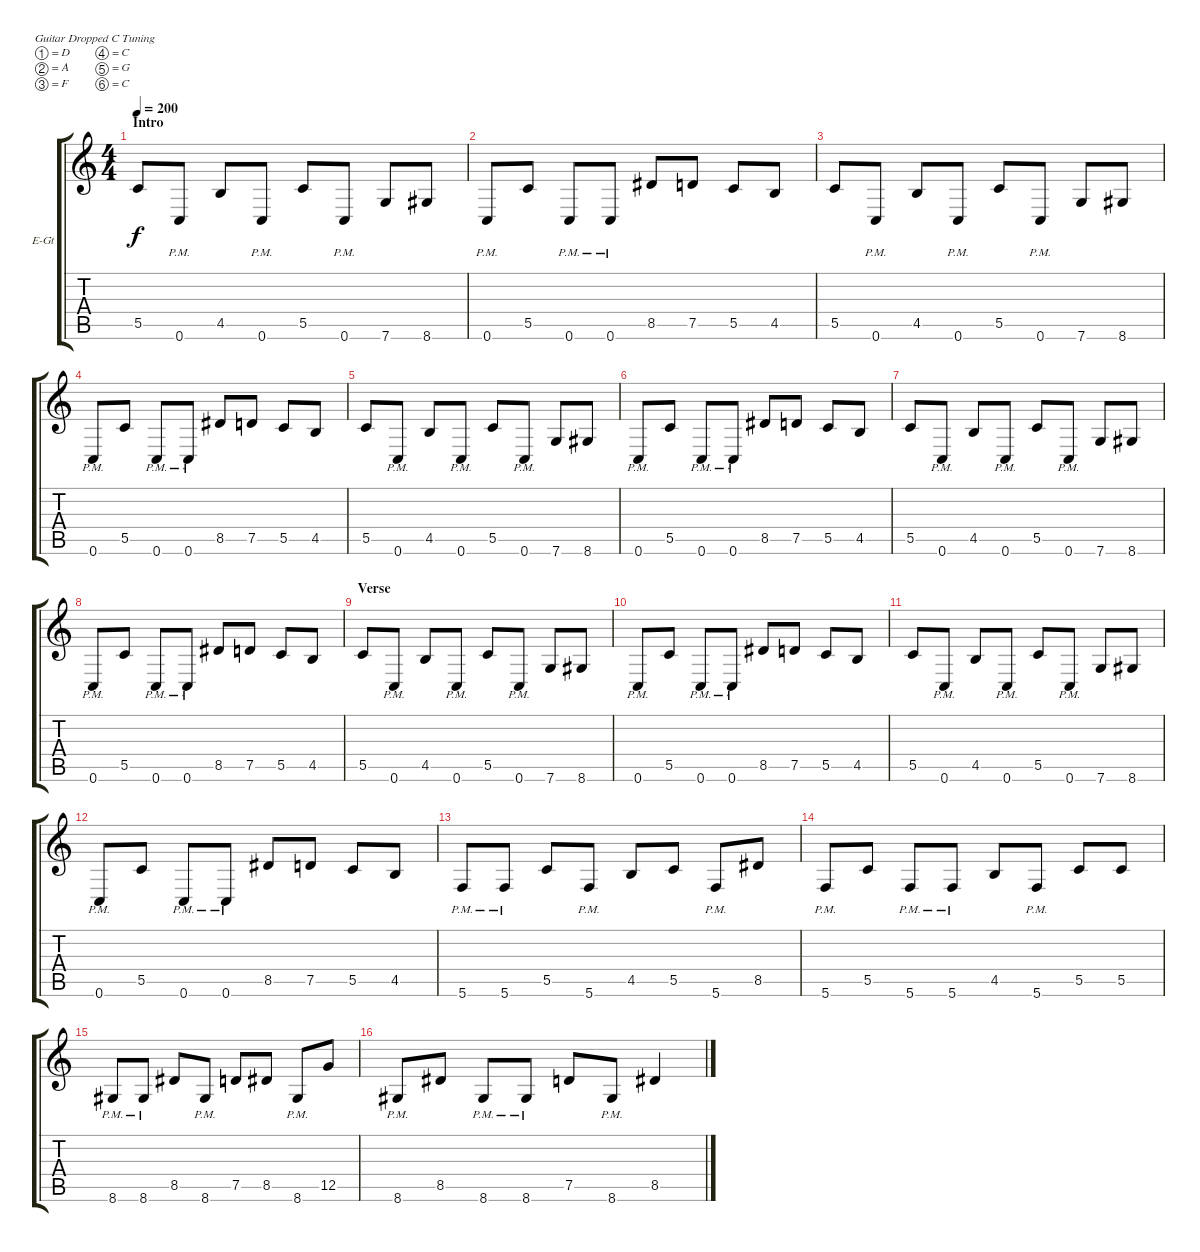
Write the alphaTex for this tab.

\defaultSystemsLayout 4
\bracketExtendMode groupsimilarinstruments
\firstSystemTrackNameOrientation horizontal
\otherSystemsTrackNameOrientation horizontal
\track ("Guitar 1" "E-Gt") {instrument distortionguitar}
\staff {score tabs}
\tuning (D4 A3 F3 C3 G2 C2)
\ts (4 4)
\section ("" "Intro")
\tempo 200
\clef g2
\ks c
5.5.8{dy f instrument distortionguitar} 0.6{pm}.8 4.5.8 0.6{pm}.8 5.5.8 0.6{pm}.8 7.6.8 8.6.8 |
0.6{pm}.8 5.5.8 0.6{pm}.8 0.6{pm}.8 8.5.8 7.5.8 5.5.8 4.5.8 |
5.5.8 0.6{pm}.8 4.5.8 0.6{pm}.8 5.5.8 0.6{pm}.8 7.6.8 8.6.8 |
0.6{pm}.8 5.5.8 0.6{pm}.8 0.6{pm}.8 8.5.8 7.5.8 5.5.8 4.5.8 |
5.5.8 0.6{pm}.8 4.5.8 0.6{pm}.8 5.5.8 0.6{pm}.8 7.6.8 8.6.8 |
0.6{pm}.8 5.5.8 0.6{pm}.8 0.6{pm}.8 8.5.8 7.5.8 5.5.8 4.5.8 |
5.5.8 0.6{pm}.8 4.5.8 0.6{pm}.8 5.5.8 0.6{pm}.8 7.6.8 8.6.8 |
0.6{pm}.8 5.5.8 0.6{pm}.8 0.6{pm}.8 8.5.8 7.5.8 5.5.8 4.5.8 |
\section ("" "Verse")
5.5.8 0.6{pm}.8 4.5.8 0.6{pm}.8 5.5.8 0.6{pm}.8 7.6.8 8.6.8 |
0.6{pm}.8 5.5.8 0.6{pm}.8 0.6{pm}.8 8.5.8 7.5.8 5.5.8 4.5.8 |
5.5.8 0.6{pm}.8 4.5.8 0.6{pm}.8 5.5.8 0.6{pm}.8 7.6.8 8.6.8 |
0.6{pm}.8 5.5.8 0.6{pm}.8 0.6{pm}.8 8.5.8 7.5.8 5.5.8 4.5.8 |
5.6{pm}.8 5.6{pm}.8 5.5.8 5.6{pm}.8 4.5.8 5.5.8 5.6{pm}.8 8.5.8 |
5.6{pm}.8 5.5.8 5.6{pm}.8 5.6{pm}.8 4.5.8 5.6{pm}.8 5.5.8 5.5.8 |
8.6{pm}.8 8.6{pm}.8 8.5.8 8.6{pm}.8 7.5.8 8.5.8 8.6{pm}.8 12.5.8 |
8.6{pm}.8 8.5.8 8.6{pm}.8 8.6{pm}.8 7.5.8 8.6{pm}.8 8.5.4
